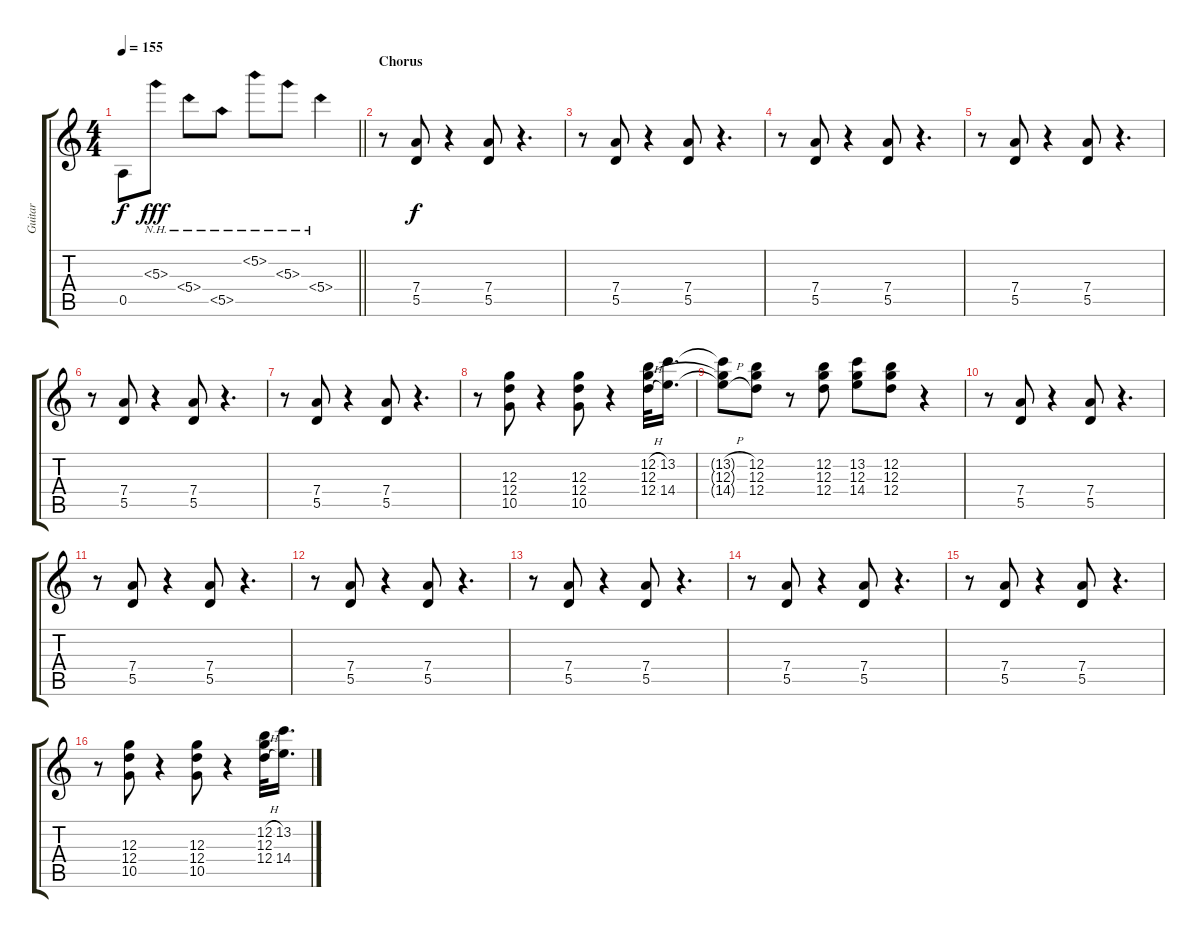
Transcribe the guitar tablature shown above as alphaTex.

\track ("Guitar" "Guitar") {instrument distortionguitar}
\staff {score tabs}
\tuning (E4 B3 G3 D3 A2 E2) {hide}
\ts (4 4)
\tempo 155
\clef g2
\barLineRight lightlight
\ks c
0.5.8{dy f} 5.3{nh}.8{dy fff} 5.4{nh}.8 5.5{nh}.8 5.2{nh}.8 5.3{nh}.8 5.4{nh}.4 |
\section ("" "Chorus")
r.8 (7.4 5.5).8{dy f} r.4 (7.4 5.5).8 r.4{d} |
r.8 (7.4 5.5).8 r.4 (7.4 5.5).8 r.4{d} |
r.8 (7.4 5.5).8 r.4 (7.4 5.5).8 r.4{d} |
r.8 (7.4 5.5).8 r.4 (7.4 5.5).8 r.4{d} |
r.8 (7.4 5.5).8 r.4 (7.4 5.5).8 r.4{d} |
r.8 (7.4 5.5).8 r.4 (7.4 5.5).8 r.4{d} |
r.8 (12.3 12.4 10.5).8 r.4 (12.3 12.4 10.5).8 r.4 (12.2{h} 12.3 12.4{h}).32 (13.2 14.4).16{d} |
(13.2{h t} 12.3{t} 14.4{h t}).8 (12.2 12.3 12.4).8 r.8 (12.2 12.3 12.4).8 (13.2 12.3 14.4).8 (12.2 12.3 12.4).8 r.4 |
r.8 (7.4 5.5).8 r.4 (7.4 5.5).8 r.4{d} |
r.8 (7.4 5.5).8 r.4 (7.4 5.5).8 r.4{d} |
r.8 (7.4 5.5).8 r.4 (7.4 5.5).8 r.4{d} |
r.8 (7.4 5.5).8 r.4 (7.4 5.5).8 r.4{d} |
r.8 (7.4 5.5).8 r.4 (7.4 5.5).8 r.4{d} |
r.8 (7.4 5.5).8 r.4 (7.4 5.5).8 r.4{d} |
r.8 (12.3 12.4 10.5).8 r.4 (12.3 12.4 10.5).8 r.4 (12.2{h} 12.3 12.4{h}).32 (13.2 14.4).16{d}
